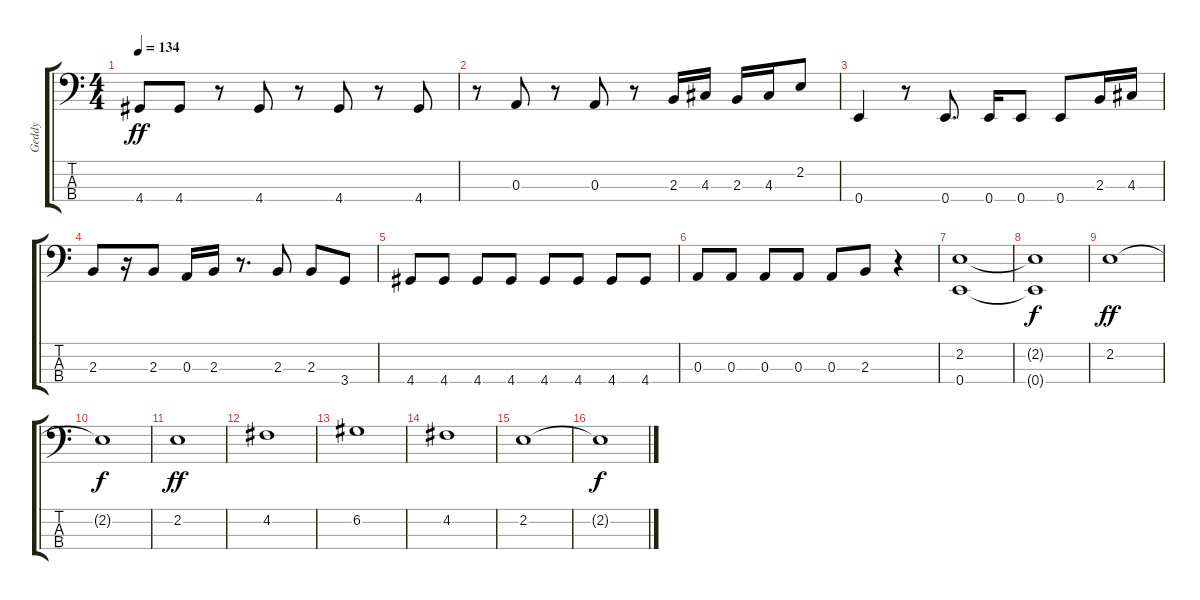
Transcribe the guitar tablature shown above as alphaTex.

\track ("Geddy" "Geddy") {instrument electricbassfinger}
\staff {score tabs}
\tuning (G2 D2 A1 E1) {hide}
\ts (4 4)
\tempo 134
\clef f4
\ks c
4.4.8{dy ff} 4.4.8 r.8 4.4.8 r.8 4.4.8 r.8 4.4.8 |
r.8 0.3.8 r.8 0.3.8 r.8 2.3.16 4.3.16 2.3.16 4.3.16 2.2.8 |
0.4.4 r.8 0.4.8{d} 0.4.16 0.4.8 0.4.8 2.3.16 4.3.16 |
2.3.8 r.16 2.3.8 0.3.16 2.3.16 r.8{d} 2.3.8 2.3.8 3.4.8 |
4.4.8 4.4.8 4.4.8 4.4.8 4.4.8 4.4.8 4.4.8 4.4.8 |
0.3.8 0.3.8 0.3.8 0.3.8 0.3.8 2.3.8 r.4 |
(2.2 0.4).1 |
(2.2{t} 0.4{t}).1{dy f} |
2.2.1{dy ff} |
2.2{t}.1{dy f} |
2.2.1{dy ff} |
4.2.1 |
6.2.1 |
4.2.1 |
2.2.1 |
2.2{t}.1{dy f}
